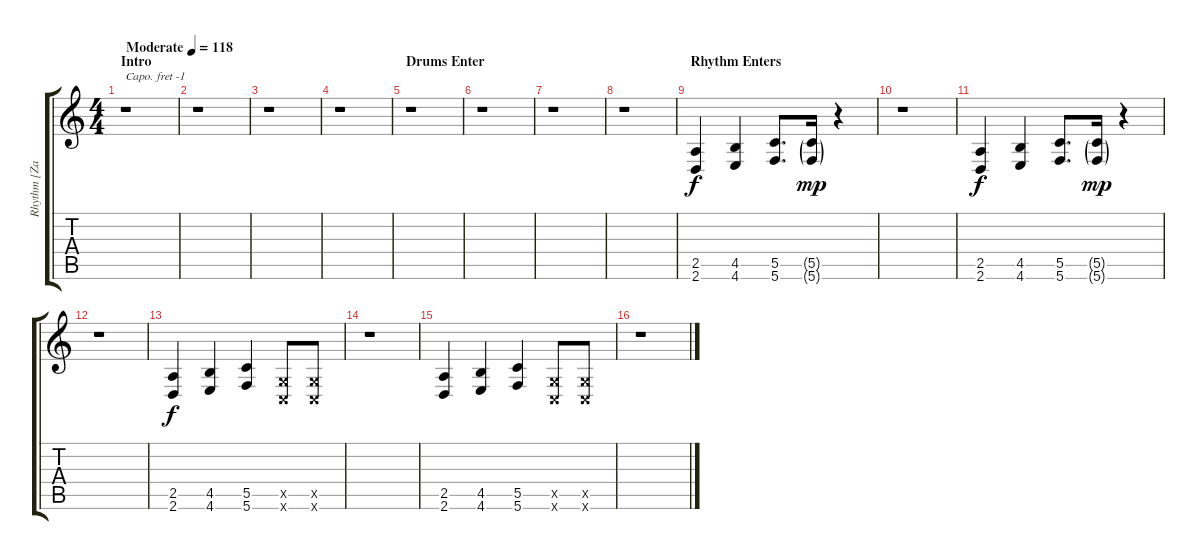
\track ("Rhythm [Zacky Vengeance]" "Rhythm [Za") {instrument distortionguitar}
\staff {score tabs}
\capo -1
\tuning (Eb4 Bb3 Gb3 Db3 Ab2 Db2) {hide}
\ts (4 4)
\section ("" "Intro")
\tempo (118 "Moderate")
\clef g2
\ks c
r.1{dy f instrument distortionguitar} |
r.1 |
r.1 |
r.1 |
\section ("" "Drums Enter")
r.1 |
r.1 |
r.1 |
r.1 |
\section ("" "Rhythm Enters")
(2.5 2.6).4 (4.5 4.6).4 (5.5 5.6).8{d} (5.5{g} 5.6{g}).16{dy mp} r.4 |
r.1 |
(2.5 2.6).4{dy f} (4.5 4.6).4 (5.5 5.6).8{d} (5.5{g} 5.6{g}).16{dy mp} r.4 |
r.1 |
(2.5 2.6).4{dy f} (4.5 4.6).4 (5.5 5.6).4 (0.5{x} 0.6{x}).8 (0.5{x} 0.6{x}).8 |
r.1 |
(2.5 2.6).4 (4.5 4.6).4 (5.5 5.6).4 (0.5{x} 0.6{x}).8 (0.5{x} 0.6{x}).8 |
r.1
